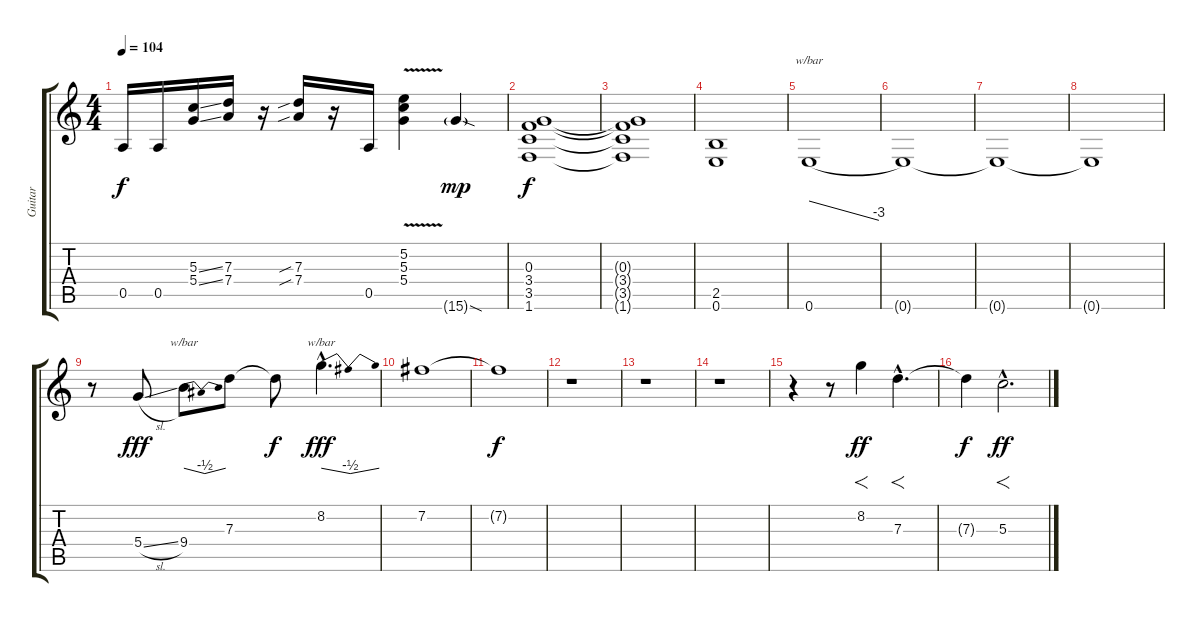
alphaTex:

\track ("Guitar" "Guitar") {instrument distortionguitar}
\staff {score tabs}
\tuning (E4 B3 G3 D3 A2 E2) {hide}
\ts (4 4)
\tempo 104
\clef g2
\ks c
0.5.16{dy f} 0.5.16 (5.3{ss} 5.4{ss}).16 (7.3 7.4).16 r.16 (7.3{sib} 7.4{sib}).16 r.16 0.5.16 (5.2{v} 5.3{v} 5.4{v}).4 15.6{sod g}.4{dy mp} |
(0.3 3.4 3.5 1.6).1{dy f} |
(0.3{t} 3.4{t} 3.5{t} 1.6{t}).1 |
(2.5 0.6).1 |
0.6.1{tbe (dive default 0 0 60 -12)} |
0.6{t}.1 |
0.6{t}.1 |
0.6{t}.1 |
r.8 5.4{sl}.8{dy fff} 9.4.8{tbe (dip default 0 0 30 -2 60 0)} 7.3.8 7.3{t}.8{dy f} 8.2{hac}.4{d tbe (dip default 0 0 30 -2 60 0) dy fff} |
7.2.1 |
7.2{t}.1{dy f} |
r.1 |
r.1 |
r.1 |
r.4 r.8 8.2.4{f dy ff} 7.3{hac}.4{f d} |
7.3{t}.4{dy f} 5.3{hac}.2{f d dy ff}
